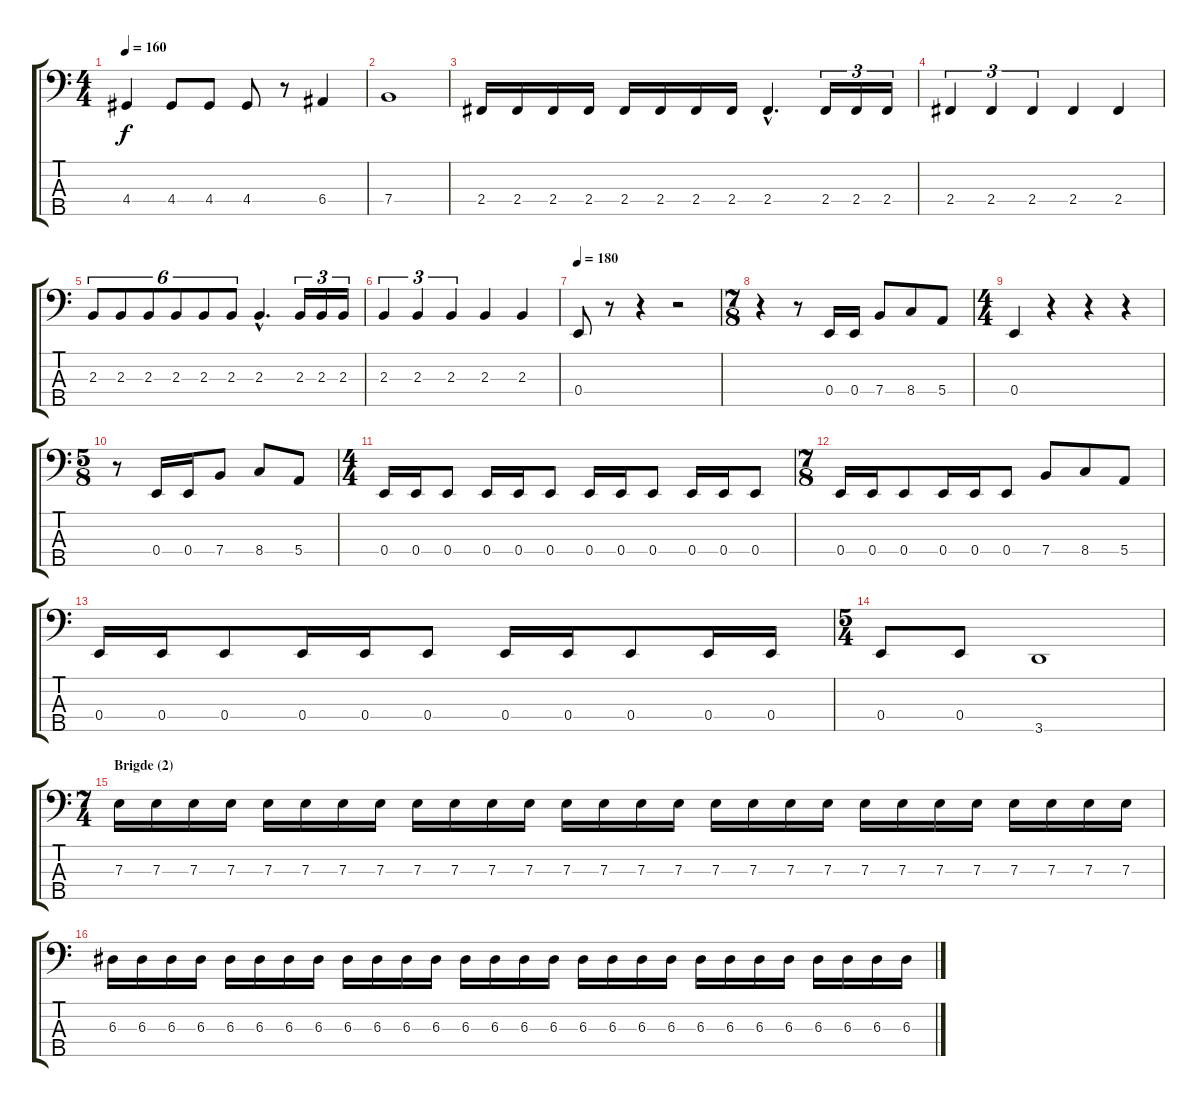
\track "" {instrument electricbassfinger}
\staff {score tabs}
\tuning (G2 D2 A1 E1 B0) {hide}
\ts (4 4)
\tempo 160
\clef f4
\ks c
4.4{t}.4{dy f} 4.4.8 4.4.8 4.4.8 r.8 6.4.4 |
7.4.1 |
2.4.16 2.4.16 2.4.16 2.4.16 2.4.16 2.4.16 2.4.16 2.4.16 2.4{hac}.4{d} 2.4.16{tu (3 2)} 2.4.16{tu (3 2)} 2.4.16{tu (3 2)} |
2.4.4{tu (3 2)} 2.4.4{tu (3 2)} 2.4.4{tu (3 2)} 2.4.4 2.4.4 |
2.3.8{tu (6 4)} 2.3.8{tu (6 4)} 2.3.8{tu (6 4)} 2.3.8{tu (6 4)} 2.3.8{tu (6 4)} 2.3.8{tu (6 4)} 2.3{hac}.4{d} 2.3.16{tu (3 2)} 2.3.16{tu (3 2)} 2.3.16{tu (3 2)} |
2.3.4{tu (3 2)} 2.3.4{tu (3 2)} 2.3.4{tu (3 2)} 2.3.4 2.3.4 |
\tempo 180
0.4.8 r.8 r.4 r.2 |
\ts (7 8)
r.4 r.8 0.4.16 0.4.16 7.4.8 8.4.8 5.4.8 |
\ts (4 4)
0.4.4 r.4 r.4 r.4 |
\ts (5 8)
r.8 0.4.16 0.4.16 7.4.8 8.4.8 5.4.8 |
\ts (4 4)
0.4.16 0.4.16 0.4.8 0.4.16 0.4.16 0.4.8 0.4.16 0.4.16 0.4.8 0.4.16 0.4.16 0.4.8 |
\ts (7 8)
0.4.16 0.4.16 0.4.8 0.4.16 0.4.16 0.4.8 7.4.8 8.4.8 5.4.8 |
0.4.16 0.4.16 0.4.8 0.4.16 0.4.16 0.4.8 0.4.16 0.4.16 0.4.8 0.4.16 0.4.16 |
\ts (5 4)
0.4.8 0.4.8 3.5.1 |
\ts (7 4)
\section ("" "Brigde (2)")
7.3.16 7.3.16 7.3.16 7.3.16 7.3.16 7.3.16 7.3.16 7.3.16 7.3.16 7.3.16 7.3.16 7.3.16 7.3.16 7.3.16 7.3.16 7.3.16 7.3.16 7.3.16 7.3.16 7.3.16 7.3.16 7.3.16 7.3.16 7.3.16 7.3.16 7.3.16 7.3.16 7.3.16 |
6.3.16 6.3.16 6.3.16 6.3.16 6.3.16 6.3.16 6.3.16 6.3.16 6.3.16 6.3.16 6.3.16 6.3.16 6.3.16 6.3.16 6.3.16 6.3.16 6.3.16 6.3.16 6.3.16 6.3.16 6.3.16 6.3.16 6.3.16 6.3.16 6.3.16 6.3.16 6.3.16 6.3.16
